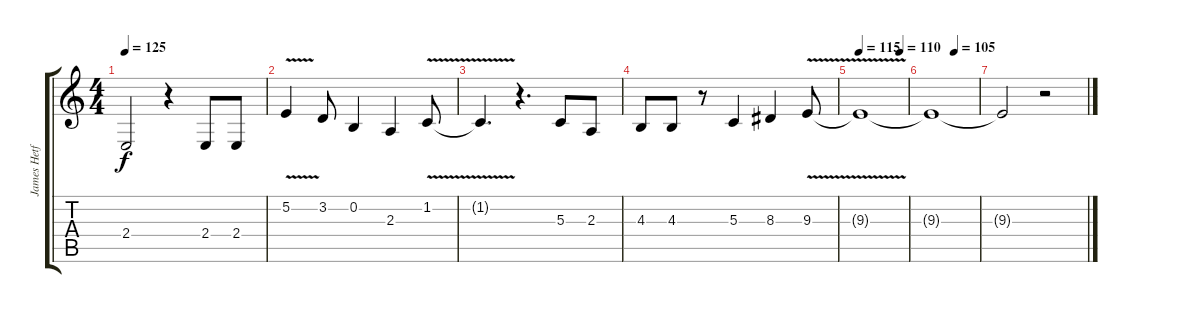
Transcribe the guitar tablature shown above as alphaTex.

\track ("James Hetfield Vocals" "James Hetf") {instrument englishhorn}
\staff {score tabs}
\tuning (E4 B3 G3 D3 A2 E2) {hide}
\ts (4 4)
\tempo 125
\clef g2
\ks c
2.4{t}.2{dy f} r.4 2.4.8 2.4.8 |
5.2{v}.4 3.2.8 0.2.4 2.3.4 1.2{v}.8 |
1.2{t}.4{d} r.4{d} 5.3.8 2.3.8 |
4.3.8 4.3.8 r.8 5.3.4 8.3.4 9.3{v}.8 |
\tempo 115
\tempo (110 0.84375)
9.3{t}.1 |
\tempo (105 0.5)
9.3{t}.1 |
9.3{t}.2 r.2
